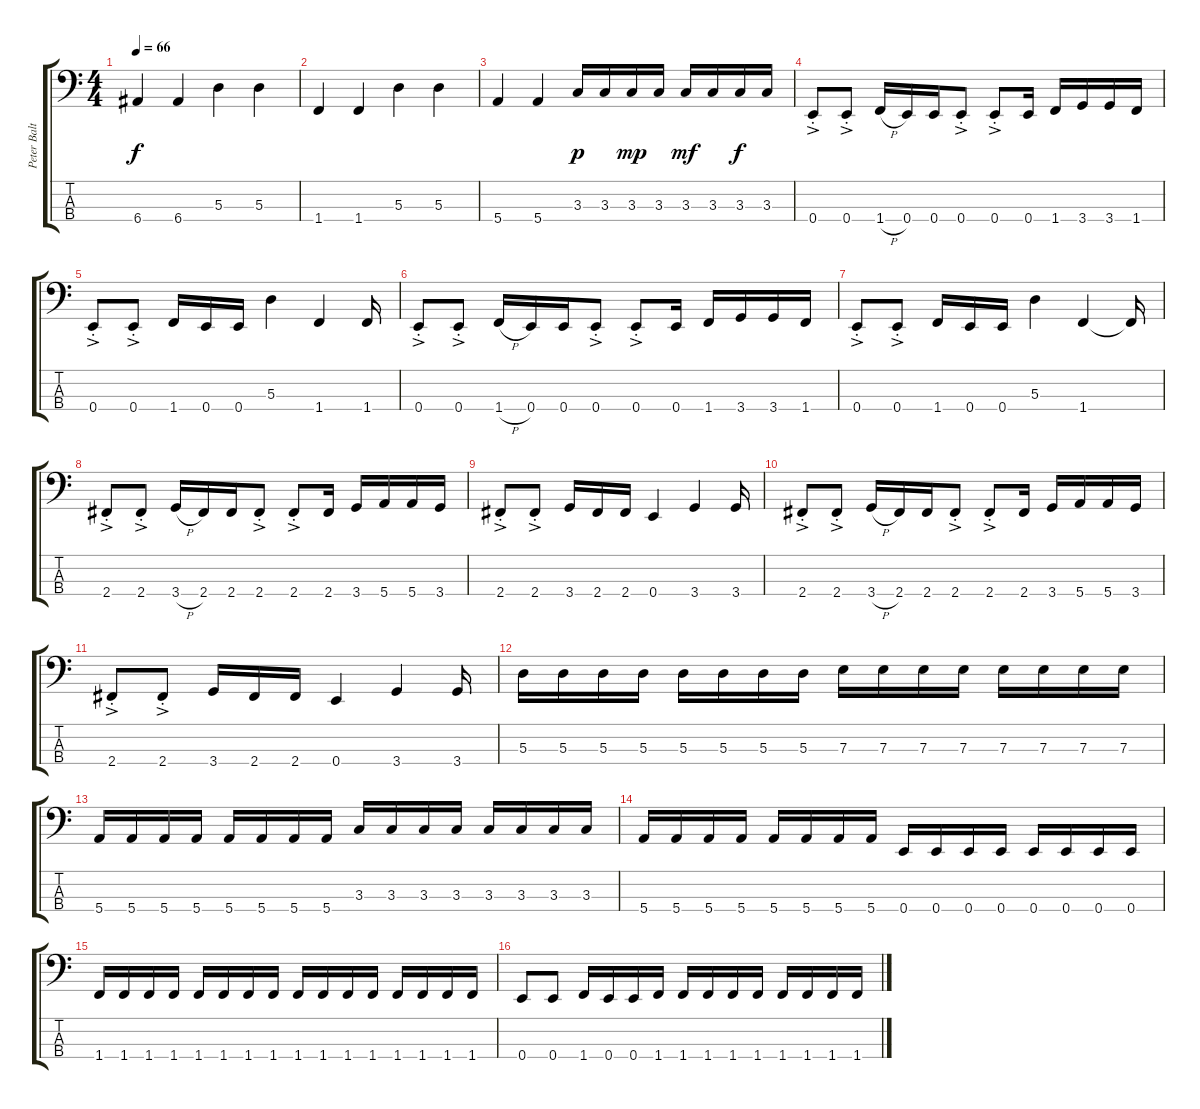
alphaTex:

\track ("Peter Baltes" "Peter Balt") {instrument electricbassfinger}
\staff {score tabs}
\tuning (G2 D2 A1 E1) {hide}
\ts (4 4)
\tempo 66
\clef f4
\ks c
6.4.4{dy f} 6.4.4 5.3.4 5.3.4 |
1.4.4 1.4.4 5.3.4 5.3.4 |
5.4.4 5.4.4 3.3.16{dy p} 3.3.16 3.3.16{dy mp} 3.3.16 3.3.16{dy mf} 3.3.16 3.3.16{dy f} 3.3.16 |
0.4{ac st}.8 0.4{ac st}.8 1.4{h}.16 0.4.16 0.4.16 0.4{ac st}.8 0.4{ac st}.8 0.4.16 1.4.16 3.4.16 3.4.16 1.4.16 |
0.4{ac st}.8 0.4{ac st}.8 1.4.16 0.4.16 0.4.16 5.3.4 1.4.4 1.4.16 |
0.4{ac st}.8 0.4{ac st}.8 1.4{h}.16 0.4.16 0.4.16 0.4{ac st}.8 0.4{ac st}.8 0.4.16 1.4.16 3.4.16 3.4.16 1.4.16 |
0.4{ac st}.8 0.4{ac st}.8 1.4.16 0.4.16 0.4.16 5.3.4 1.4.4 1.4{t}.16 |
2.4{ac st}.8 2.4{ac st}.8 3.4{h}.16 2.4.16 2.4.16 2.4{ac st}.8 2.4{ac st}.8 2.4.16 3.4.16 5.4.16 5.4.16 3.4.16 |
2.4{ac st}.8 2.4{ac st}.8 3.4.16 2.4.16 2.4.16 0.4.4 3.4.4 3.4.16 |
2.4{ac st}.8 2.4{ac st}.8 3.4{h}.16 2.4.16 2.4.16 2.4{ac st}.8 2.4{ac st}.8 2.4.16 3.4.16 5.4.16 5.4.16 3.4.16 |
2.4{ac st}.8 2.4{ac st}.8 3.4.16 2.4.16 2.4.16 0.4.4 3.4.4 3.4.16 |
5.3.16 5.3.16 5.3.16 5.3.16 5.3.16 5.3.16 5.3.16 5.3.16 7.3.16 7.3.16 7.3.16 7.3.16 7.3.16 7.3.16 7.3.16 7.3.16 |
5.4.16 5.4.16 5.4.16 5.4.16 5.4.16 5.4.16 5.4.16 5.4.16 3.3.16 3.3.16 3.3.16 3.3.16 3.3.16 3.3.16 3.3.16 3.3.16 |
5.4.16 5.4.16 5.4.16 5.4.16 5.4.16 5.4.16 5.4.16 5.4.16 0.4.16 0.4.16 0.4.16 0.4.16 0.4.16 0.4.16 0.4.16 0.4.16 |
1.4.16 1.4.16 1.4.16 1.4.16 1.4.16 1.4.16 1.4.16 1.4.16 1.4.16 1.4.16 1.4.16 1.4.16 1.4.16 1.4.16 1.4.16 1.4.16 |
0.4.8 0.4.8 1.4.16 0.4.16 0.4.16 1.4.16 1.4.16 1.4.16 1.4.16 1.4.16 1.4.16 1.4.16 1.4.16 1.4.16
